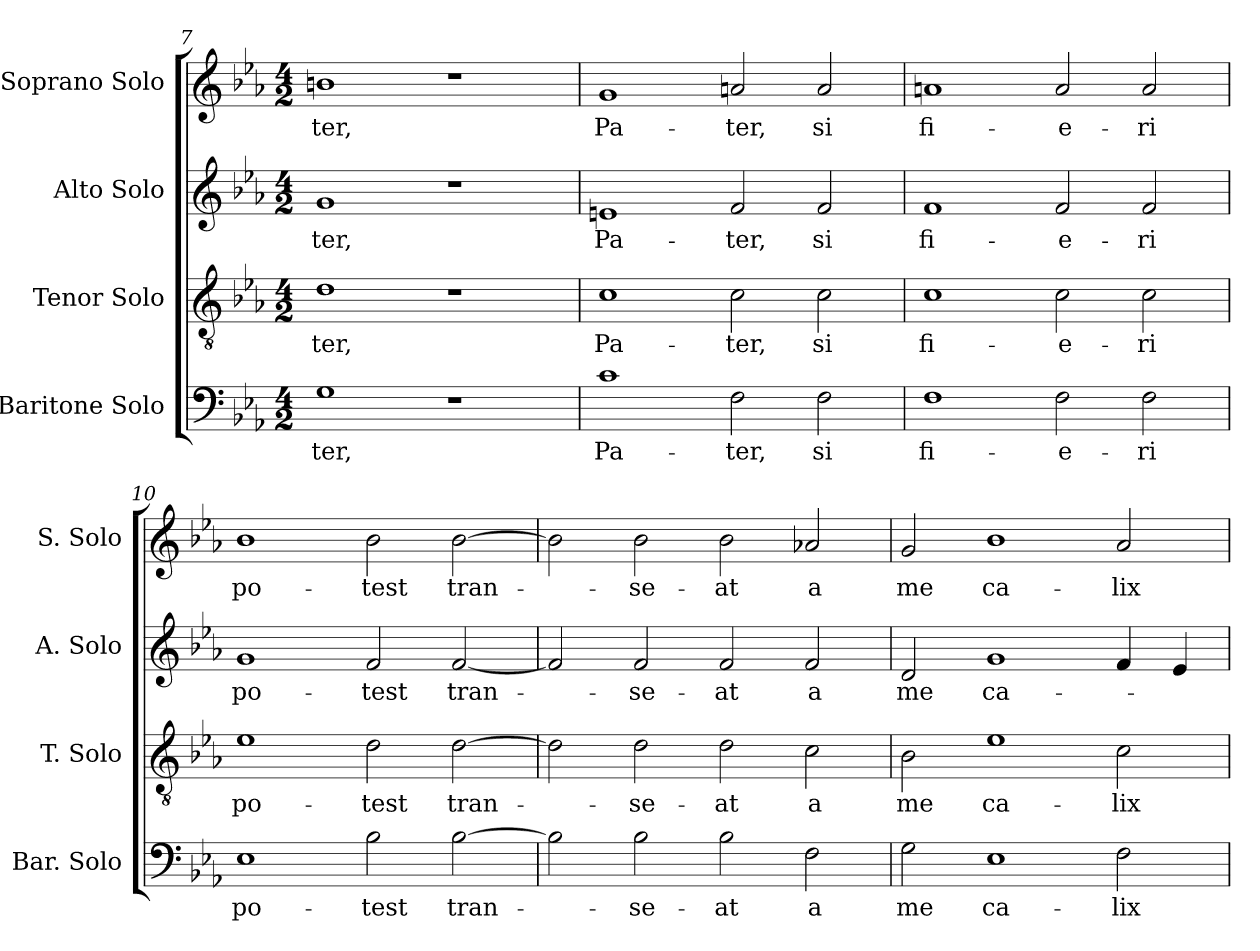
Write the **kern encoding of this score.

**kern	**text	**kern	**text	**kern	**text	**kern	**text
*part4	*part4	*part3	*part3	*part2	*part2	*part1	*part1
*staff4	*staff4	*staff3	*staff3	*staff2	*staff2	*staff1	*staff1
*I"Baritone Solo	*	*I"Tenor Solo	*	*I"Alto Solo	*	*I"Soprano Solo	*
*I'Bar. Solo	*	*I'T. Solo	*	*I'A. Solo	*	*I'S. Solo	*
*clefF4	*	*clefGv2	*	*clefG2	*	*clefG2	*
*	*	*ITrd7c12	*	*	*	*	*
*k[b-e-a-]	*	*k[b-e-a-]	*	*k[b-e-a-]	*	*k[b-e-a-]	*
*E-:	*	*E-:	*	*E-:	*	*E-:	*
*M4/2	*	*M4/2	*	*M4/2	*	*M4/2	*
=7	=7	=7	=7	=7	=7	=7	=7
!	!LO:LY:b:color=#000000	!	!	!	!	!	!
!	!	!	!LO:LY:b:color=#000000	!	!	!	!
!	!	!	!	!	!LO:LY:b:color=#000000	!	!
!	!	!	!	!	!	!	!LO:LY:b:color=#000000
1Gi	-ter,	1Di	-ter,	1gi	-ter,	1bni	-ter,
1r	.	1r	.	1r	.	1r	.
!!LO:LB:g=z
=8	=8	=8	=8	=8	=8	=8	=8
!	!LO:LY:b:color=#000000	!	!	!	!	!	!
!	!	!	!LO:LY:b:color=#000000	!	!	!	!
!	!	!	!	!	!LO:LY:b:color=#000000	!	!
!	!	!	!	!	!	!	!LO:LY:b:color=#000000
1ci	Pa-	1Ci	Pa-	1eni	Pa-	1gi	Pa-
!	!LO:LY:b:color=#000000	!	!	!	!	!	!
!	!	!	!LO:LY:b:color=#000000	!	!	!	!
!	!	!	!	!	!LO:LY:b:color=#000000	!	!
!	!	!	!	!	!	!	!LO:LY:b:color=#000000
2Fi\	-ter,	2Ci\	-ter,	2fi/	-ter,	2ani/	-ter,
!	!LO:LY:b:color=#000000	!	!	!	!	!	!
!	!	!	!LO:LY:b:color=#000000	!	!	!	!
!	!	!	!	!	!LO:LY:b:color=#000000	!	!
!	!	!	!	!	!	!	!LO:LY:b:color=#000000
2Fi\	si	2Ci\	si	2fi/	si	2ai/	si
=9	=9	=9	=9	=9	=9	=9	=9
!	!LO:LY:b:color=#000000	!	!	!	!	!	!
!	!	!	!LO:LY:b:color=#000000	!	!	!	!
!	!	!	!	!	!LO:LY:b:color=#000000	!	!
!	!	!	!	!	!	!	!LO:LY:b:color=#000000
1Fi	fi-	1Ci	fi-	1fi	fi-	1ani	fi-
!	!LO:LY:b:color=#000000	!	!	!	!	!	!
!	!	!	!LO:LY:b:color=#000000	!	!	!	!
!	!	!	!	!	!LO:LY:b:color=#000000	!	!
!	!	!	!	!	!	!	!LO:LY:b:color=#000000
2Fi\	-e-	2Ci\	-e-	2fi/	-e-	2ai/	-e-
!	!LO:LY:b:color=#000000	!	!	!	!	!	!
!	!	!	!LO:LY:b:color=#000000	!	!	!	!
!	!	!	!	!	!LO:LY:b:color=#000000	!	!
!	!	!	!	!	!	!	!LO:LY:b:color=#000000
2Fi\	-ri	2Ci\	-ri	2fi/	-ri	2ai/	-ri
=10	=10	=10	=10	=10	=10	=10	=10
!	!LO:LY:b:color=#000000	!	!	!	!	!	!
!	!	!	!LO:LY:b:color=#000000	!	!	!	!
!	!	!	!	!	!LO:LY:b:color=#000000	!	!
!	!	!	!	!	!	!	!LO:LY:b:color=#000000
1E-i	po-	1E-i	po-	1gi	po-	1b-i	po-
!	!LO:LY:b:color=#000000	!	!	!	!	!	!
!	!	!	!LO:LY:b:color=#000000	!	!	!	!
!	!	!	!	!	!LO:LY:b:color=#000000	!	!
!	!	!	!	!	!	!	!LO:LY:b:color=#000000
2B-i\	-test	2Di\	-test	2fi/	-test	2b-i\	-test
!	!LO:LY:b:color=#000000	!	!	!	!	!	!
!	!	!	!LO:LY:b:color=#000000	!	!	!	!
!	!	!	!	!	!LO:LY:b:color=#000000	!	!
!	!	!	!	!	!	!	!LO:LY:b:color=#000000
[2B-i\	tran-	[2Di\	tran-	[2fi/	tran-	[2b-i\	tran-
=11	=11	=11	=11	=11	=11	=11	=11
2B-i\]	.	2Di\]	.	2fi/]	.	2b-i\]	.
!	!LO:LY:b:color=#000000	!	!	!	!	!	!
!	!	!	!LO:LY:b:color=#000000	!	!	!	!
!	!	!	!	!	!LO:LY:b:color=#000000	!	!
!	!	!	!	!	!	!	!LO:LY:b:color=#000000
2B-i\	-se-	2Di\	-se-	2fi/	-se-	2b-i\	-se-
!	!LO:LY:b:color=#000000	!	!	!	!	!	!
!	!	!	!LO:LY:b:color=#000000	!	!	!	!
!	!	!	!	!	!LO:LY:b:color=#000000	!	!
!	!	!	!	!	!	!	!LO:LY:b:color=#000000
2B-i\	-at	2Di\	-at	2fi/	-at	2b-i\	-at
!	!LO:LY:b:color=#000000	!	!	!	!	!	!
!	!	!	!LO:LY:b:color=#000000	!	!	!	!
!	!	!	!	!	!LO:LY:b:color=#000000	!	!
!	!	!	!	!	!	!	!LO:LY:b:color=#000000
2Fi\	a	2Ci\	a	2fi/	a	2a-Xi/	a
=12	=12	=12	=12	=12	=12	=12	=12
!	!LO:LY:b:color=#000000	!	!	!	!	!	!
!	!	!	!LO:LY:b:color=#000000	!	!	!	!
!	!	!	!	!	!LO:LY:b:color=#000000	!	!
!	!	!	!	!	!	!	!LO:LY:b:color=#000000
2Gi\	me	2BB-i\	me	2di/	me	2gi/	me
!	!LO:LY:b:color=#000000	!	!	!	!	!	!
!	!	!	!LO:LY:b:color=#000000	!	!	!	!
!	!	!	!	!	!LO:LY:b:color=#000000	!	!
!	!	!	!	!	!	!	!LO:LY:b:color=#000000
1E-i	ca-	1E-i	ca-	1gi	ca-	1b-i	ca-
!	!LO:LY:b:color=#000000	!	!	!	!	!	!
!	!	!	!LO:LY:b:color=#000000	!	!	!	!
!	!	!	!	!	!	!	!LO:LY:b:color=#000000
2Fi\	-lix	2Ci\	-lix	4fi/	.	2a-i/	-lix
.	.	.	.	4e-i/	.	.	.
=	=	=	=	=	=	=	=
*-	*-	*-	*-	*-	*-	*-	*-
